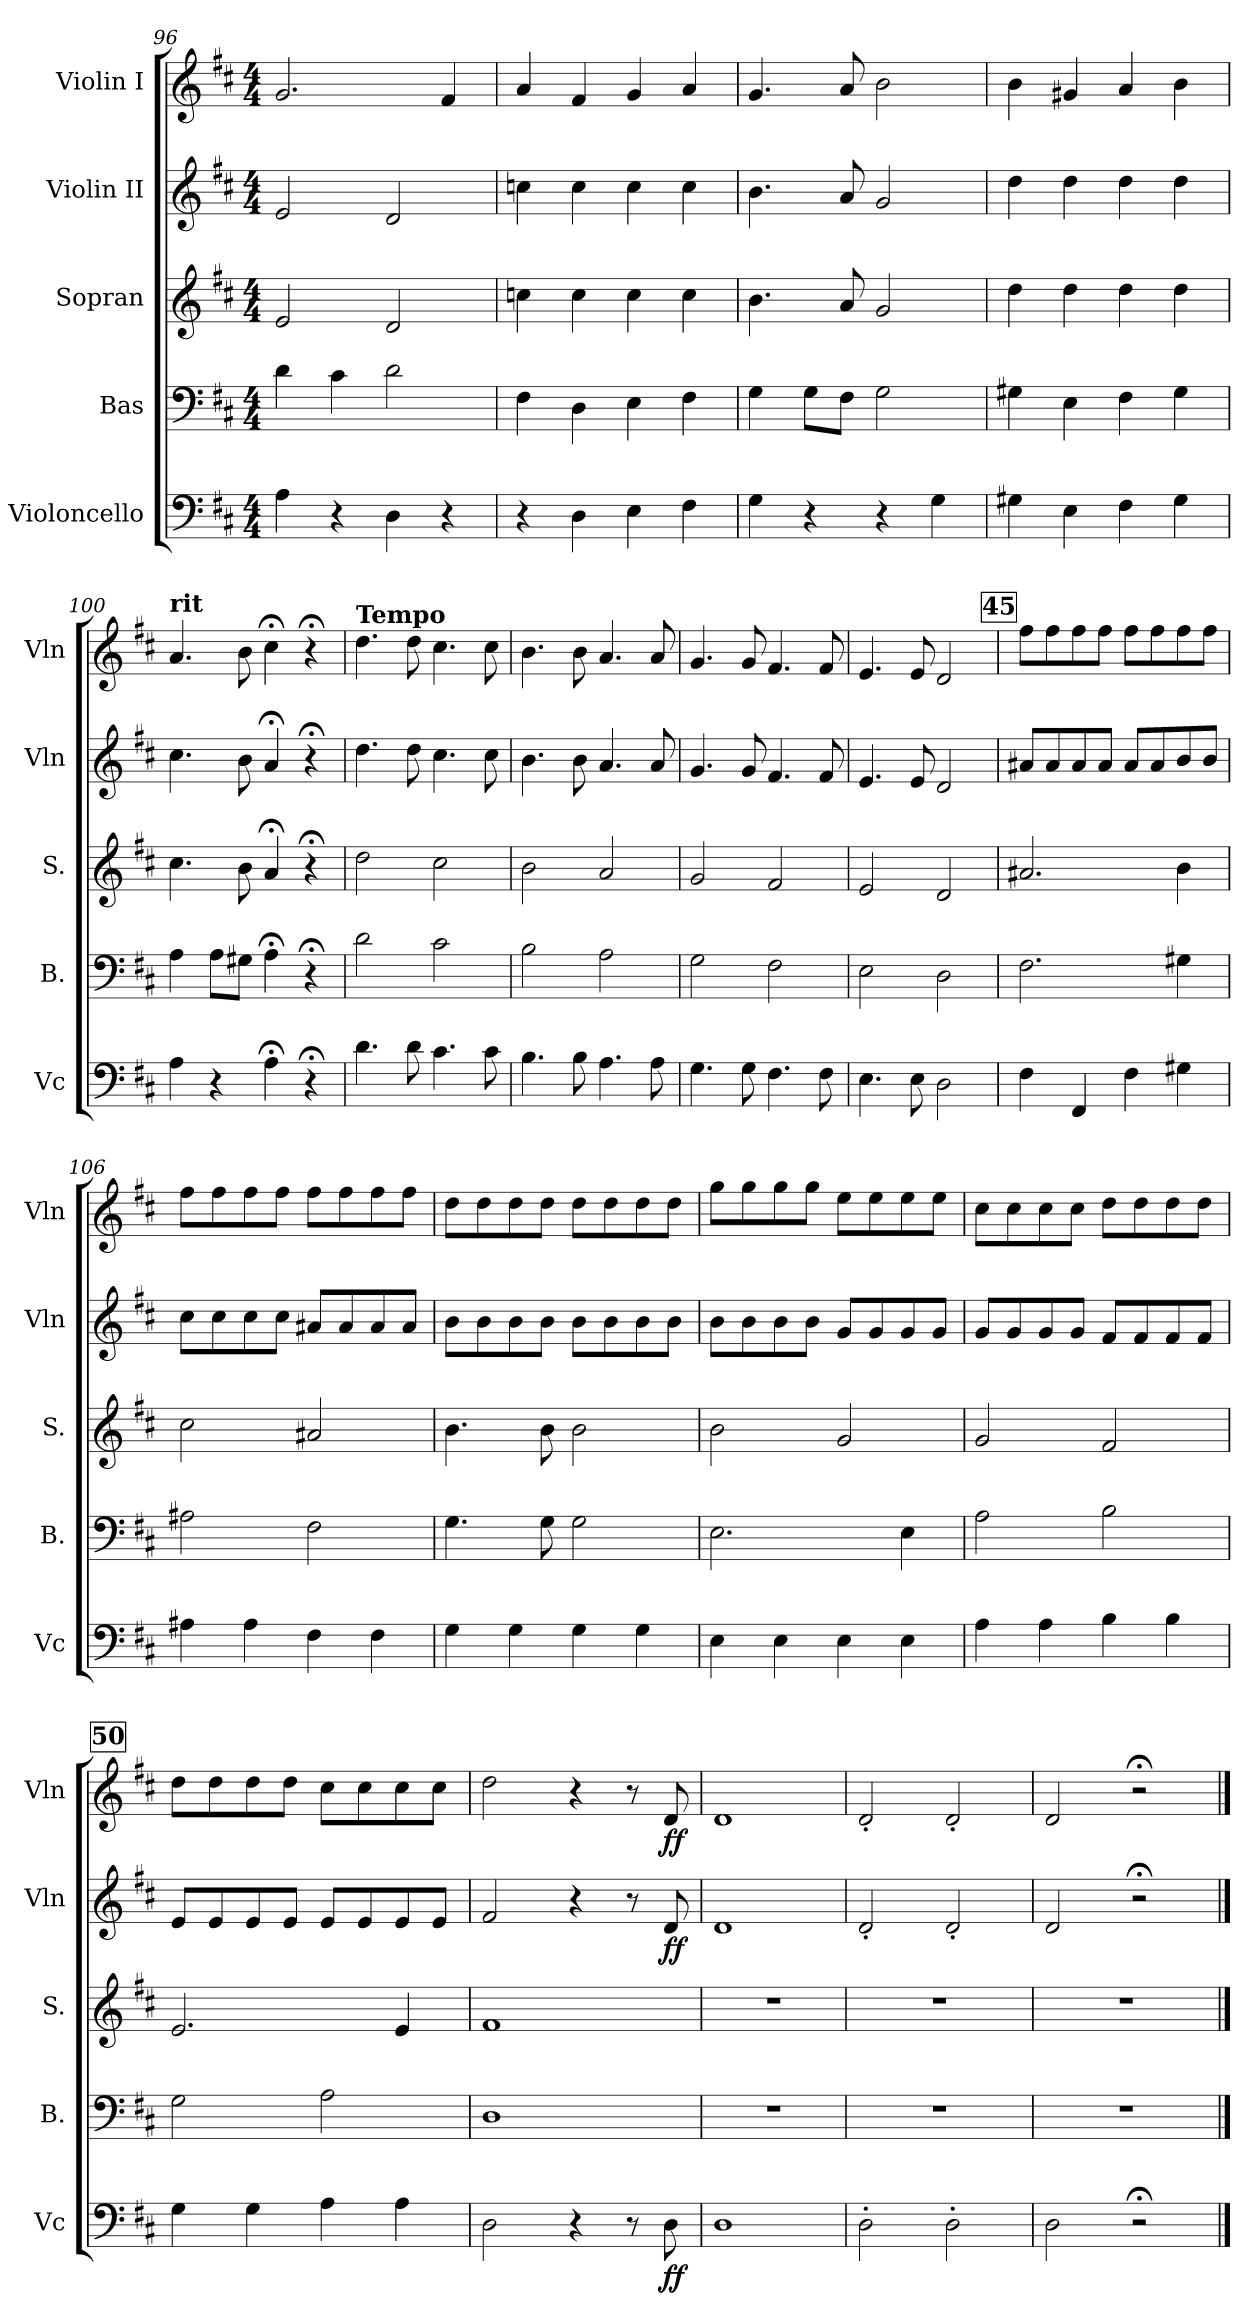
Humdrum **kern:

**kern	**dynam	**kern	**kern	**kern	**dynam	**kern	**dynam
*part5	*part5	*part4	*part3	*part2	*part2	*part1	*part1
*staff5	*staff5	*staff4	*staff3	*staff2	*staff2	*staff1	*staff1
*I"Violoncello	*	*I"Bas	*I"Sopran	*I"Violin II	*	*I"Violin I	*
*I'Vc	*	*I'B.	*I'S.	*I'Vln	*	*I'Vln	*
!!LO:LB:g=z
*clefF4	*	*clefF4	*clefG2	*clefG2	*	*clefG2	*
*k[f#c#]	*	*k[f#c#]	*k[f#c#]	*k[f#c#]	*	*k[f#c#]	*
*M4/4	*	*M4/4	*M4/4	*M4/4	*	*M4/4	*
=96	=96	=96	=96	=96	=96	=96	=96
4A\	.	4d\	2e/	2e/	.	2.g/	.
4r	.	4c#\	.	.	.	.	.
4D\	.	2d\	2d/	2d/	.	.	.
4r	.	.	.	.	.	4f#/	.
=97	=97	=97	=97	=97	=97	=97	=97
4r	.	4F#\	4ccn\	4ccn\	.	4a/	.
4D\	.	4D\	4cc\	4cc\	.	4f#/	.
4E\	.	4E\	4cc\	4cc\	.	4g/	.
4F#\	.	4F#\	4cc\	4cc\	.	4a/	.
=98	=98	=98	=98	=98	=98	=98	=98
4G\	.	4G\	4.b\	4.b\	.	4.g/	.
4r	.	8G\L	.	.	.	.	.
.	.	8F#\J	8a/	8a/	.	8a/	.
4r	.	2G\	2g/	2g/	.	2b\	.
4G\	.	.	.	.	.	.	.
=99	=99	=99	=99	=99	=99	=99	=99
4G#X\	.	4G#X\	4dd\	4dd\	.	4b\	.
4E\	.	4E\	4dd\	4dd\	.	4g#X/	.
4F#\	.	4F#\	4dd\	4dd\	.	4a/	.
4G#\	.	4G#\	4dd\	4dd\	.	4b\	.
=100	=100	=100	=100	=100	=100	=100	=100
!!LO:REH:place=s1:a:B:fs=14:t=40
!	!	!	!	!	!	!LO:TX:a:B:t=rit	!
4A\	.	4A\	4.cc#\	4.cc#\	.	4.a/	.
4r	.	8A\L	.	.	.	.	.
.	.	8G#X\J	8b\	8b\	.	8b\	.
4A;<\	.	4A;<\	4a;</	4a;</	.	4cc#;<\	.
4r;<	.	4r;<	4r;<	4r;<	.	4r;<	.
=101	=101	=101	=101	=101	=101	=101	=101
!	!	!	!	!	!	!LO:TX:a:B:t=Tempo	!
4.d\	.	2d\	2dd\	4.dd\	.	4.dd\	.
8d\	.	.	.	8dd\	.	8dd\	.
4.c#\	.	2c#\	2cc#\	4.cc#\	.	4.cc#\	.
8c#\	.	.	.	8cc#\	.	8cc#\	.
=102	=102	=102	=102	=102	=102	=102	=102
4.B\	.	2B\	2b\	4.b\	.	4.b\	.
8B\	.	.	.	8b\	.	8b\	.
4.A\	.	2A\	2a/	4.a/	.	4.a/	.
8A\	.	.	.	8a/	.	8a/	.
=103	=103	=103	=103	=103	=103	=103	=103
4.G\	.	2G\	2g/	4.g/	.	4.g/	.
8G\	.	.	.	8g/	.	8g/	.
4.F#\	.	2F#\	2f#/	4.f#/	.	4.f#/	.
8F#\	.	.	.	8f#/	.	8f#/	.
=104	=104	=104	=104	=104	=104	=104	=104
4.E\	.	2E\	2e/	4.e/	.	4.e/	.
8E\	.	.	.	8e/	.	8e/	.
2D\	.	2D\	2d/	2d/	.	2d/	.
!!LO:PB:g=z
!!LO:REH:place=s1:a:B:fs=14:t=45
=105	=105	=105	=105	=105	=105	=105	=105
4F#\	.	2.F#\	2.a#X/	8a#X/L	.	8ff#\L	.
.	.	.	.	8a#/	.	8ff#\	.
4FF#/	.	.	.	8a#/	.	8ff#\	.
.	.	.	.	8a#/J	.	8ff#\J	.
4F#\	.	.	.	8a#/L	.	8ff#\L	.
.	.	.	.	8a#/	.	8ff#\	.
4G#X\	.	4G#X\	4b\	8b/	.	8ff#\	.
.	.	.	.	8b/J	.	8ff#\J	.
=106	=106	=106	=106	=106	=106	=106	=106
4A#X\	.	2A#X\	2cc#\	8cc#\L	.	8ff#\L	.
.	.	.	.	8cc#\	.	8ff#\	.
4A#\	.	.	.	8cc#\	.	8ff#\	.
.	.	.	.	8cc#\J	.	8ff#\J	.
4F#\	.	2F#\	2a#X/	8a#X/L	.	8ff#\L	.
.	.	.	.	8a#/	.	8ff#\	.
4F#\	.	.	.	8a#/	.	8ff#\	.
.	.	.	.	8a#/J	.	8ff#\J	.
=107	=107	=107	=107	=107	=107	=107	=107
4G\	.	4.G\	4.b\	8b\L	.	8dd\L	.
.	.	.	.	8b\	.	8dd\	.
4G\	.	.	.	8b\	.	8dd\	.
.	.	8G\	8b\	8b\J	.	8dd\J	.
4G\	.	2G\	2b\	8b\L	.	8dd\L	.
.	.	.	.	8b\	.	8dd\	.
4G\	.	.	.	8b\	.	8dd\	.
.	.	.	.	8b\J	.	8dd\J	.
=108	=108	=108	=108	=108	=108	=108	=108
4E\	.	2.E\	2b\	8b\L	.	8gg\L	.
.	.	.	.	8b\	.	8gg\	.
4E\	.	.	.	8b\	.	8gg\	.
.	.	.	.	8b\J	.	8gg\J	.
4E\	.	.	2g/	8g/L	.	8ee\L	.
.	.	.	.	8g/	.	8ee\	.
4E\	.	4E\	.	8g/	.	8ee\	.
.	.	.	.	8g/J	.	8ee\J	.
=109	=109	=109	=109	=109	=109	=109	=109
4A\	.	2A\	2g/	8g/L	.	8cc#\L	.
.	.	.	.	8g/	.	8cc#\	.
4A\	.	.	.	8g/	.	8cc#\	.
.	.	.	.	8g/J	.	8cc#\J	.
4B\	.	2B\	2f#/	8f#/L	.	8dd\L	.
.	.	.	.	8f#/	.	8dd\	.
4B\	.	.	.	8f#/	.	8dd\	.
.	.	.	.	8f#/J	.	8dd\J	.
!!LO:REH:place=s1:a:B:fs=14:t=50
=110	=110	=110	=110	=110	=110	=110	=110
4G\	.	2G\	2.e/	8e/L	.	8dd\L	.
.	.	.	.	8e/	.	8dd\	.
4G\	.	.	.	8e/	.	8dd\	.
.	.	.	.	8e/J	.	8dd\J	.
4A\	.	2A\	.	8e/L	.	8cc#\L	.
.	.	.	.	8e/	.	8cc#\	.
4A\	.	.	4e/	8e/	.	8cc#\	.
.	.	.	.	8e/J	.	8cc#\J	.
=111	=111	=111	=111	=111	=111	=111	=111
2D\	.	1D	1f#	2f#/	.	2dd\	.
4r	.	.	.	4r	.	4r	.
8r	.	.	.	8r	.	8r	.
!	!LO:DY:b	!	!	!	!LO:DY:b	!	!LO:DY:b
8D\	ff	.	.	8d/	ff	8d/	ff
!!LO:LB:g=z
=112	=112	=112	=112	=112	=112	=112	=112
1D	.	1r	1r	1d	.	1d	.
=113	=113	=113	=113	=113	=113	=113	=113
2D'\	.	1r	1r	2d'/	.	2d'/	.
2D'\	.	.	.	2d'/	.	2d'/	.
=114	=114	=114	=114	=114	=114	=114	=114
2D\	.	1r	1r	2d/	.	2d/	.
2r;<	.	.	.	2r;<	.	2r;<	.
==	==	==	==	==	==	==	==
*-	*-	*-	*-	*-	*-	*-	*-
